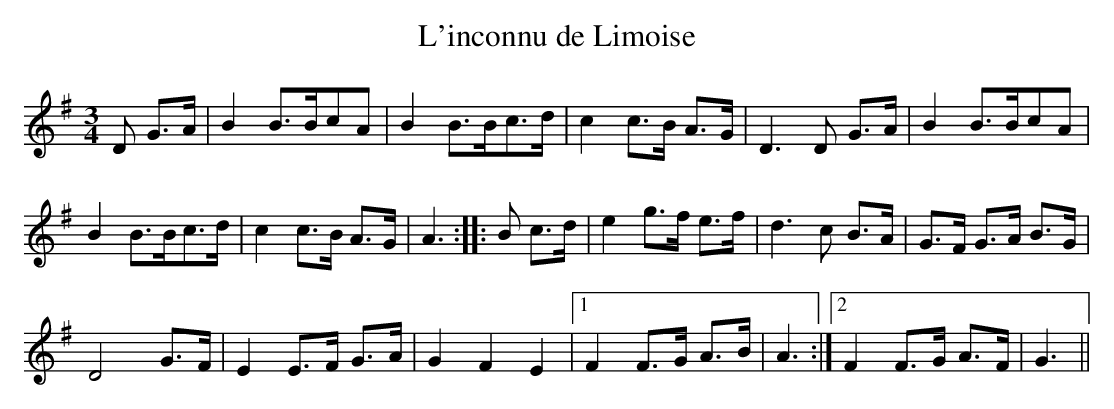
X:1
T:L'inconnu de Limoise
M:3/4
L:1/8
K:G
D G>A | B2 B>BcA | B2 B>Bc>d | c2 c>B A>G | D3 D G>A | B2 B>BcA |
B2 B>Bc>d | c2 c>B A>G | A3 :: B c>d | e2 g>f e>f | d3 c B>A | G>F G>A B>G |
D4 G>F | E2E>F G>A | G2F2E2 |1 F2 F>G A>B | A3 :|2 F2F>G A>F | G3 ||
